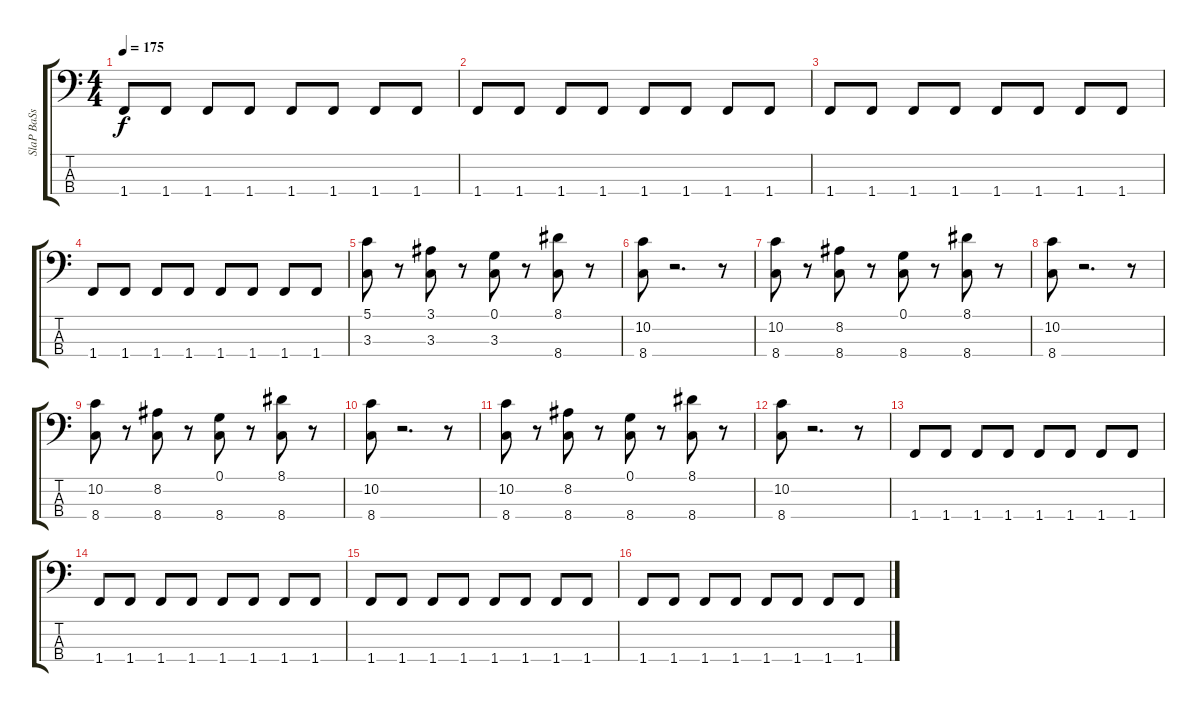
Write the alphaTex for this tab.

\track ("SlaP BaSs" "SlaP BaSs") {instrument slapbass2}
\staff {score tabs}
\tuning (G2 D2 A1 E1) {hide}
\ts (4 4)
\tempo 175
\clef f4
\ks c
1.4.8{dy f} 1.4.8 1.4.8 1.4.8 1.4.8 1.4.8 1.4.8 1.4.8 |
1.4.8 1.4.8 1.4.8 1.4.8 1.4.8 1.4.8 1.4.8 1.4.8 |
1.4.8 1.4.8 1.4.8 1.4.8 1.4.8 1.4.8 1.4.8 1.4.8 |
1.4.8 1.4.8 1.4.8 1.4.8 1.4.8 1.4.8 1.4.8 1.4.8 |
(5.1 3.3).8 r.8 (3.1 3.3).8 r.8 (0.1 3.3).8 r.8 (8.1 8.4).8 r.8 |
(10.2 8.4).8 r.2{d} r.8 |
(10.2 8.4).8 r.8 (8.2 8.4).8 r.8 (0.1 8.4).8 r.8 (8.1 8.4).8 r.8 |
(10.2 8.4).8 r.2{d} r.8 |
(10.2 8.4).8 r.8 (8.2 8.4).8 r.8 (0.1 8.4).8 r.8 (8.1 8.4).8 r.8 |
(10.2 8.4).8 r.2{d} r.8 |
(10.2 8.4).8 r.8 (8.2 8.4).8 r.8 (0.1 8.4).8 r.8 (8.1 8.4).8 r.8 |
(10.2 8.4).8 r.2{d} r.8 |
1.4.8 1.4.8 1.4.8 1.4.8 1.4.8 1.4.8 1.4.8 1.4.8 |
1.4.8 1.4.8 1.4.8 1.4.8 1.4.8 1.4.8 1.4.8 1.4.8 |
1.4.8 1.4.8 1.4.8 1.4.8 1.4.8 1.4.8 1.4.8 1.4.8 |
1.4.8 1.4.8 1.4.8 1.4.8 1.4.8 1.4.8 1.4.8 1.4.8
